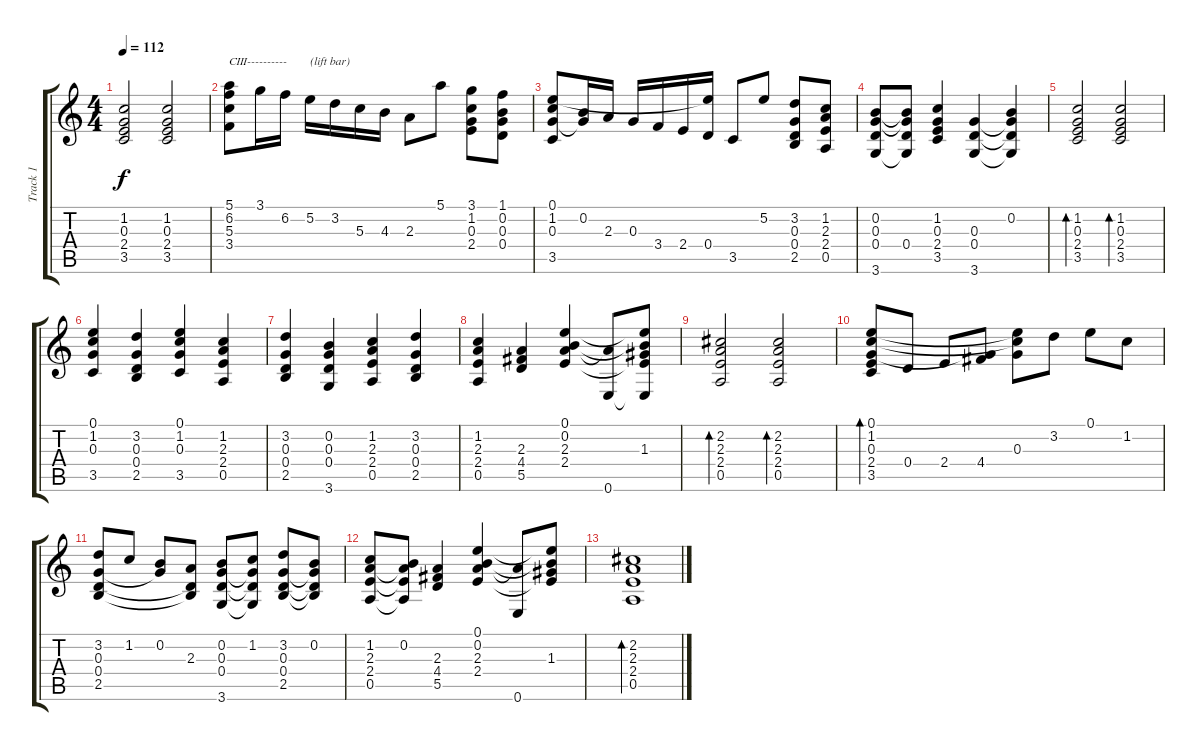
\track ("Track 1" "Track 1") {instrument acousticguitarnylon}
\staff {score tabs}
\tuning (E4 B3 G3 D3 A2 E2) {hide}
\ts (4 4)
\tempo 112
\clef g2
\ks c
(1.2 0.3 2.4 3.5).2{dy f} (1.2 0.3 2.4 3.5).2 |
(5.1 6.2 5.3 3.4).8{txt "CIII----------"} 3.1.16 6.2.16 5.2.16{txt "(lift bar)"} 3.2.16 5.3.16 4.3.16 2.3.8 5.1.8 (3.1 1.2 0.3 2.4).8 (1.1 0.2 0.3 0.4).8 |
(0.1 1.2 0.3 3.5).8 (0.2 0.3{t}).16 2.3.16 0.3.16 3.4.16 2.4.16 (0.1{t} 0.4).16 3.5.8 5.2.8 (3.2 0.3 0.4 2.5).8 (1.2 2.3 2.4 0.5).8 |
(0.2 0.3 0.4 3.6).8 (0.2{t} 0.3{t} 0.4 3.6{t}).8 (1.2 0.3 2.4 3.5).4 (0.3 0.4 3.6).4 (0.2 0.3{t} 0.4{t} 3.6{t}).4 |
(1.2 0.3 2.4 3.5).2{bd 60} (1.2 0.3 2.4 3.5).2{bd 60} |
(0.1 1.2 0.3 3.5).4 (3.2 0.3 0.4 2.5).4 (0.1 1.2 0.3 3.5).4 (1.2 2.3 2.4 0.5).4 |
(3.2 0.3 0.4 2.5).4 (0.2 0.3 0.4 3.6).4 (1.2 2.3 2.4 0.5).4 (3.2 0.3 0.4 2.5).4 |
(1.2 2.3 2.4 0.5).4 (2.3 4.4 5.5).4 (0.1 0.2 2.3 2.4).4 (2.3{t} 0.6).8 (0.1{t} 0.2{t} 1.3 2.4{t} 0.6{t}).8 |
(2.2 2.3 2.4 0.5).2{bd 60} (2.2 2.3 2.4 0.5).2{bd 60} |
(0.1 1.2 0.3 2.4 3.5).8{bd 60} 0.4.8 2.4.8 (0.3{t} 4.4).8 (0.1{t} 1.2{t} 0.3).8 3.2.8 0.1.8 1.2.8 |
(3.2 0.3 0.4 2.5).8 1.2.8 (0.2 0.3{t}).8 (2.3 0.4{t} 2.5{t}).8 (0.2 0.3 0.4 3.6).8 (1.2 0.3{t} 0.4{t} 3.6{t}).8 (3.2 0.3 0.4 2.5).8 (0.2 0.3{t} 0.4{t} 2.5{t}).8 |
(1.2 2.3 2.4 0.5).8 (0.2 2.3{t} 2.4{t} 0.5{t}).8 (2.3 4.4 5.5).4 (0.1 0.2 2.3 2.4).4 (2.3{t} 0.6).8 (0.1{t} 0.2{t} 1.3 2.4{t}).8 |
(2.2 2.3 2.4 0.5).1{bd 60}
